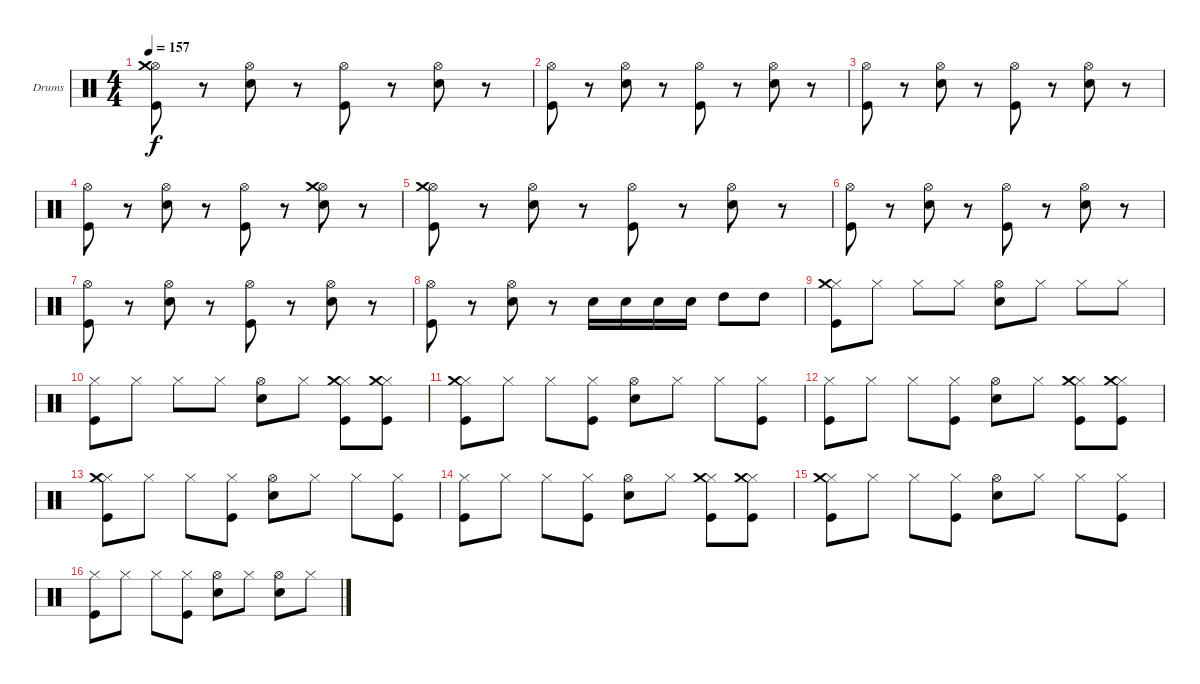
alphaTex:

\defaultSystemsLayout 4
\bracketExtendMode groupsimilarinstruments
\firstSystemTrackNameOrientation horizontal
\otherSystemsTrackNameOrientation horizontal
\track ("Drum" "Drums") {instrument percussion}
\staff {score}
\articulation defaults
\ts (4 4)
\tempo 157
\clef neutral
\ks c
("Hi-Hat (open)" "Kick (hit)" "Crash medium (hit)").8{dy f} r.8 ("Hi-Hat (open)" "Snare (hit) 2").8 r.8 ("Hi-Hat (open)" "Kick (hit)").8 r.8 ("Hi-Hat (open)" "Snare (hit) 2").8 r.8 |
("Hi-Hat (open)" "Kick (hit)").8 r.8 ("Hi-Hat (open)" "Snare (hit) 2").8 r.8 ("Hi-Hat (open)" "Kick (hit)").8 r.8 ("Hi-Hat (open)" "Snare (hit) 2").8 r.8 |
("Hi-Hat (open)" "Kick (hit)").8 r.8 ("Hi-Hat (open)" "Snare (hit) 2").8 r.8 ("Hi-Hat (open)" "Kick (hit)").8 r.8 ("Hi-Hat (open)" "Snare (hit) 2").8 r.8 |
("Hi-Hat (open)" "Kick (hit)").8 r.8 ("Hi-Hat (open)" "Snare (hit) 2").8 r.8 ("Hi-Hat (open)" "Kick (hit)").8 r.8 ("Hi-Hat (open)" "Snare (hit) 2" "Crash medium (hit)").8 r.8 |
("Hi-Hat (open)" "Kick (hit)" "Crash medium (hit)").8 r.8 ("Hi-Hat (open)" "Snare (hit) 2").8 r.8 ("Hi-Hat (open)" "Kick (hit)").8 r.8 ("Hi-Hat (open)" "Snare (hit) 2").8 r.8 |
("Hi-Hat (open)" "Kick (hit)").8 r.8 ("Hi-Hat (open)" "Snare (hit) 2").8 r.8 ("Hi-Hat (open)" "Kick (hit)").8 r.8 ("Hi-Hat (open)" "Snare (hit) 2").8 r.8 |
("Hi-Hat (open)" "Kick (hit)").8 r.8 ("Hi-Hat (open)" "Snare (hit) 2").8 r.8 ("Hi-Hat (open)" "Kick (hit)").8 r.8 ("Hi-Hat (open)" "Snare (hit) 2").8 r.8 |
("Hi-Hat (open)" "Kick (hit)").8 r.8 ("Hi-Hat (open)" "Snare (hit) 2").8 r.8 "Snare (hit) 2".16 "Snare (hit) 2".16 "Snare (hit) 2".16 "Snare (hit) 2".16 "High Tom (hit)".8 "High Tom (hit)".8 |
("Hi-Hat (closed)" "Crash medium (hit)" "Kick (hit)").8 "Hi-Hat (closed)".8 "Hi-Hat (closed)".8 "Hi-Hat (closed)".8 ("Hi-Hat (open)" "Snare (hit) 2").8 "Hi-Hat (closed)".8 "Hi-Hat (closed)".8 "Hi-Hat (closed)".8 |
("Hi-Hat (closed)" "Kick (hit)").8 "Hi-Hat (closed)".8 "Hi-Hat (closed)".8 "Hi-Hat (closed)".8 ("Hi-Hat (open)" "Snare (hit) 2").8 "Hi-Hat (closed)".8 ("Hi-Hat (closed)" "Kick (hit)" "Crash medium (hit)").8 ("Hi-Hat (closed)" "Kick (hit)" "Crash medium (hit)").8 |
("Hi-Hat (closed)" "Crash medium (hit)" "Kick (hit)").8 "Hi-Hat (closed)".8 "Hi-Hat (closed)".8 ("Hi-Hat (closed)" "Kick (hit)").8 ("Hi-Hat (open)" "Snare (hit) 2").8 "Hi-Hat (closed)".8 "Hi-Hat (closed)".8 ("Hi-Hat (closed)" "Kick (hit)").8 |
("Hi-Hat (closed)" "Kick (hit)").8 "Hi-Hat (closed)".8 "Hi-Hat (closed)".8 ("Hi-Hat (closed)" "Kick (hit)").8 ("Hi-Hat (open)" "Snare (hit) 2").8 "Hi-Hat (closed)".8 ("Hi-Hat (closed)" "Kick (hit)" "Crash medium (hit)").8 ("Hi-Hat (closed)" "Kick (hit)" "Crash medium (hit)").8 |
("Hi-Hat (closed)" "Crash medium (hit)" "Kick (hit)").8 "Hi-Hat (closed)".8 "Hi-Hat (closed)".8 ("Hi-Hat (closed)" "Kick (hit)").8 ("Hi-Hat (open)" "Snare (hit) 2").8 "Hi-Hat (closed)".8 "Hi-Hat (closed)".8 ("Hi-Hat (closed)" "Kick (hit)").8 |
("Hi-Hat (closed)" "Kick (hit)").8 "Hi-Hat (closed)".8 "Hi-Hat (closed)".8 ("Hi-Hat (closed)" "Kick (hit)").8 ("Hi-Hat (open)" "Snare (hit) 2").8 "Hi-Hat (closed)".8 ("Hi-Hat (closed)" "Kick (hit)" "Crash medium (hit)").8 ("Hi-Hat (closed)" "Kick (hit)" "Crash medium (hit)").8 |
("Hi-Hat (closed)" "Crash medium (hit)" "Kick (hit)").8 "Hi-Hat (closed)".8 "Hi-Hat (closed)".8 ("Hi-Hat (closed)" "Kick (hit)").8 ("Hi-Hat (open)" "Snare (hit) 2").8 "Hi-Hat (closed)".8 "Hi-Hat (closed)".8 ("Hi-Hat (closed)" "Kick (hit)").8 |
("Hi-Hat (closed)" "Kick (hit)").8 "Hi-Hat (closed)".8 "Hi-Hat (closed)".8 ("Hi-Hat (closed)" "Kick (hit)").8 ("Hi-Hat (open)" "Snare (hit) 2").8 "Hi-Hat (closed)".8 ("Hi-Hat (open)" "Snare (hit) 2").8 "Hi-Hat (closed)".8
